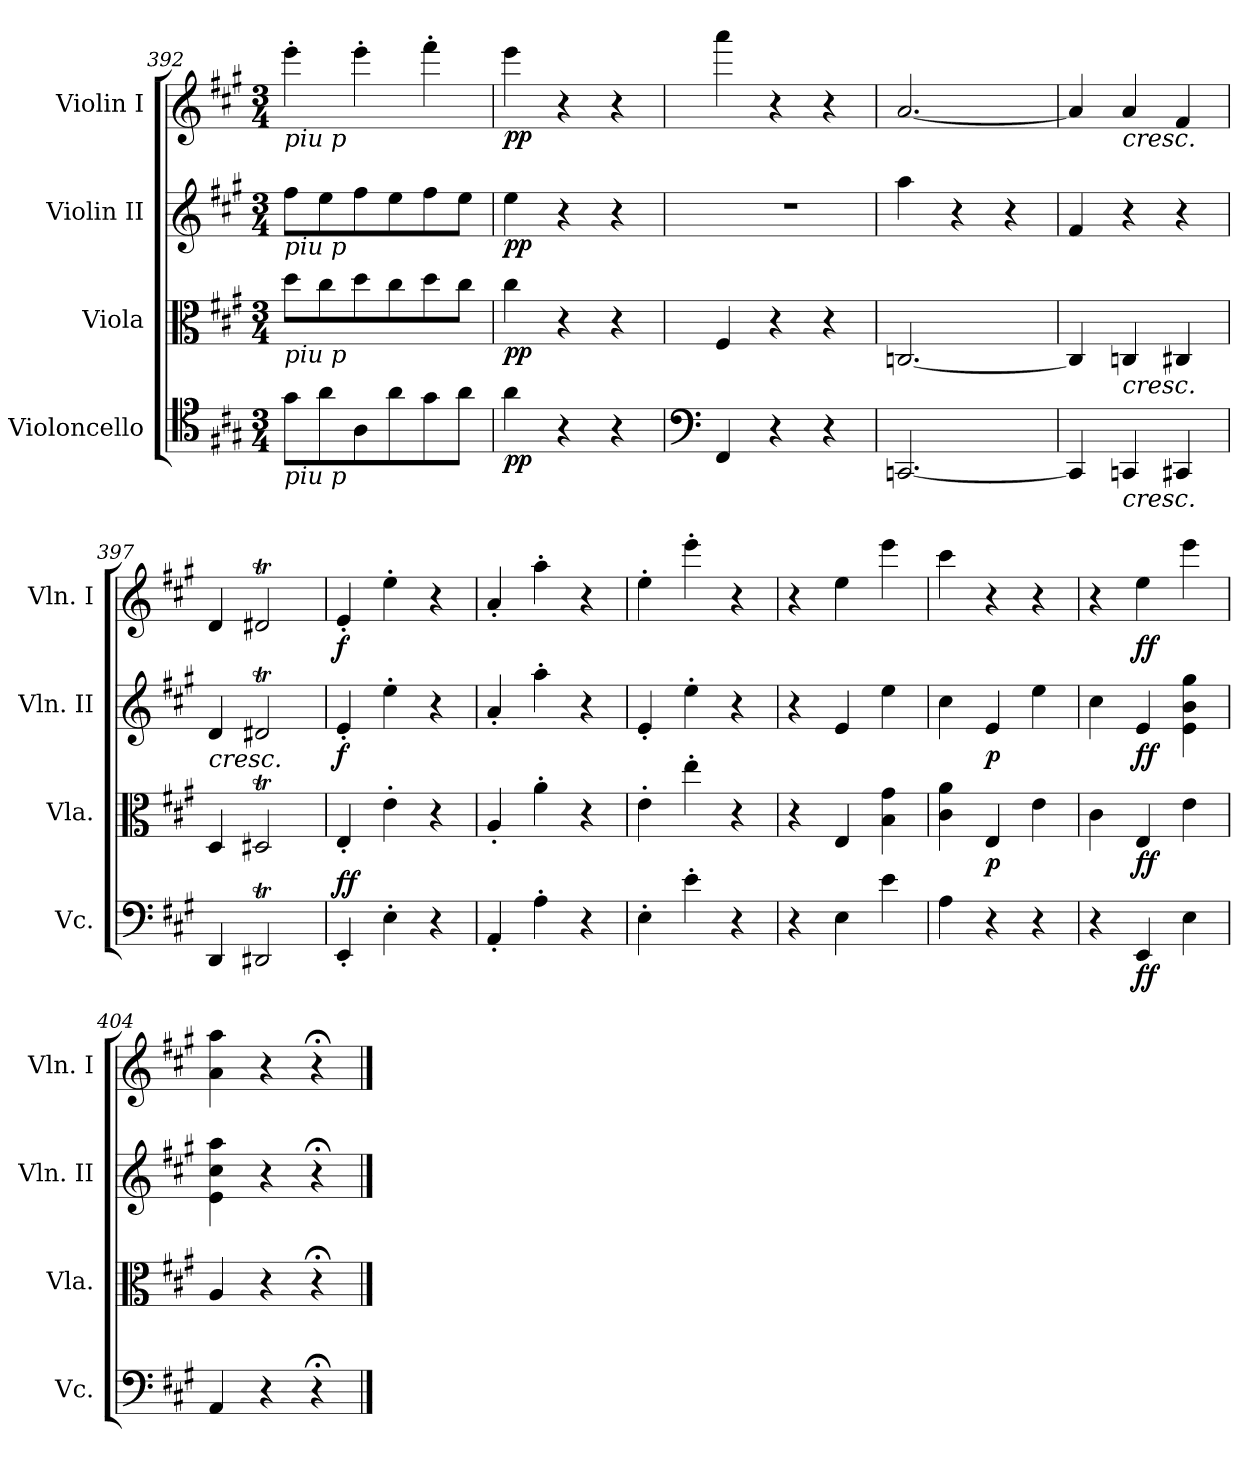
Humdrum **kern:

**kern	**dynam	**kern	**dynam	**kern	**dynam	**kern	**dynam
*part4	*part4	*part3	*part3	*part2	*part2	*part1	*part1
*staff4	*staff4	*staff3	*staff3	*staff2	*staff2	*staff1	*staff1
*I"Violoncello	*	*I"Viola	*	*I"Violin II	*	*I"Violin I	*
*I'Vc.	*	*I'Vla.	*	*I'Vln. II	*	*I'Vln. I	*
*clefC4	*	*clefC3	*	*clefG2	*	*clefG2	*
*k[f#c#g#]	*	*k[f#c#g#]	*	*k[f#c#g#]	*	*k[f#c#g#]	*
*M3/4	*	*M3/4	*	*M3/4	*	*M3/4	*
=392	=392	=392	=392	=392	=392	=392	=392
!	!	!	!	!	!	!LO:TX:b:i:t=piu p	!
!	!	!	!	!LO:TX:b:i:t=piu p	!	!	!
!	!	!LO:TX:b:i:t=piu p	!	!	!	!	!
!LO:TX:b:i:t=piu p	!	!	!	!	!	!	!
8g#\L	.	8dd\L	.	8ff#\L	.	4eee'\	.
8a\	.	8cc#\	.	8ee\	.	.	.
8A\	.	8dd\	.	8ff#\	.	4eee'\	.
8a\	.	8cc#\	.	8ee\	.	.	.
8g#\	.	8dd\	.	8ff#\	.	4fff#'\	.
8a\J	.	8cc#\J	.	8ee\J	.	.	.
=393	=393	=393	=393	=393	=393	=393	=393
!	!LO:DY:b	!	!LO:DY:b	!	!LO:DY:b	!	!LO:DY:b
4a\	pp	4cc#\	pp	4ee\	pp	4eee\	pp
4r	.	4r	.	4r	.	4r	.
4r	.	4r	.	4r	.	4r	.
=394	=394	=394	=394	=394	=394	=394	=394
*clefF4	*	*	*	*	*	*	*
4FF#/	.	4F#/	.	2.r	.	4aaa\	.
4r	.	4r	.	.	.	4r	.
4r	.	4r	.	.	.	4r	.
=395	=395	=395	=395	=395	=395	=395	=395
[2.CCn/	.	[2.Cn/	.	4aa\	.	[2.a/	.
.	.	.	.	4r	.	.	.
.	.	.	.	4r	.	.	.
=396	=396	=396	=396	=396	=396	=396	=396
4CC/]	.	4C/]	.	4f#/	.	4a/]	.
!	!	!	!	!	!	!LO:TX:b:i:t=cresc.	!
!	!	!LO:TX:b:i:t=cresc.	!	!	!	!	!
!LO:TX:b:i:t=cresc.	!	!	!	!	!	!	!
4CCn/	.	4Cn/	.	4r	.	4a/	.
4CC#X/	.	4C#X/	.	4r	.	4f#/	.
=397	=397	=397	=397	=397	=397	=397	=397
!	!	!	!	!LO:TX:b:i:t=cresc.	!	!	!
4DD/	.	4D/	.	4d/	.	4d/	.
2DD#Xt/	.	2D#Xt/	.	2d#Xt/	.	2d#Xt/	.
=398	=398	=398	=398	=398	=398	=398	=398
!	!LO:DY:b	!	!	!	!	!	!
!	!LO:DY:n=1:a	!	!	!	!LO:DY:b	!	!LO:DY:b
4EE'/	f f	4E'/	.	4e'/	f	4e'/	f
4E'\	.	4e'\	.	4ee'\	.	4ee'\	.
4r	.	4r	.	4r	.	4r	.
=399	=399	=399	=399	=399	=399	=399	=399
4AA'/	.	4A'/	.	4a'/	.	4a'/	.
4A'\	.	4a'\	.	4aa'\	.	4aa'\	.
4r	.	4r	.	4r	.	4r	.
=400	=400	=400	=400	=400	=400	=400	=400
4E'\	.	4e'\	.	4e'/	.	4ee'\	.
4e'\	.	4ee'\	.	4ee'\	.	4eee'\	.
4r	.	4r	.	4r	.	4r	.
=401	=401	=401	=401	=401	=401	=401	=401
4r	.	4r	.	4r	.	4r	.
4E\	.	4E/	.	4e/	.	4ee\	.
4e\	.	4B\ 4g#\	.	4ee\	.	4eee\	.
=402	=402	=402	=402	=402	=402	=402	=402
4A\	.	4c#\ 4a\	.	4cc#\	.	4ccc#\	.
!	!	!	!LO:DY:b	!	!LO:DY:b	!	!
4r	.	4E/	p	4e/	p	4r	.
4r	.	4e\	.	4ee\	.	4r	.
=403	=403	=403	=403	=403	=403	=403	=403
4r	.	4c#\	.	4cc#\	.	4r	.
!	!LO:DY:b	!	!LO:DY:b	!	!LO:DY:b	!	!LO:DY:b
4EE/	ff	4E/	ff	4e/	ff	4ee\	ff
4E\	.	4e\	.	4e\ 4b\ 4gg#\	.	4eee\	.
=404	=404	=404	=404	=404	=404	=404	=404
4AA/	.	4A/	.	4e\ 4cc#\ 4aa\	.	4a\ 4aa\	.
4r	.	4r	.	4r	.	4r	.
4r;<	.	4r;<	.	4r;<	.	4r;<	.
==	==	==	==	==	==	==	==
*-	*-	*-	*-	*-	*-	*-	*-
